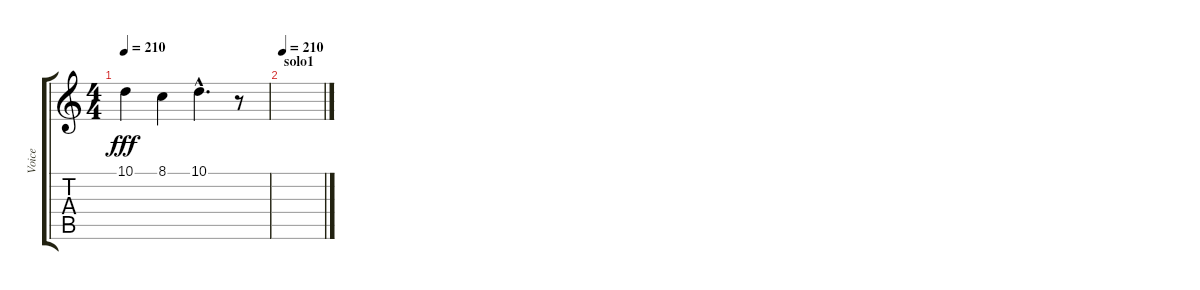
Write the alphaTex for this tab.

\track ("Voice" "Voice") {instrument choiraahs}
\staff {score tabs}
\tuning (E4 B3 G3 D3 A2 E2) {hide}
\ts (4 4)
\tempo 210
\clef g2
\ks c
10.1.4{dy fff} 8.1.4 10.1{hac}.4{d} r.8 |
\section ("" "solo1")
\tempo 210
